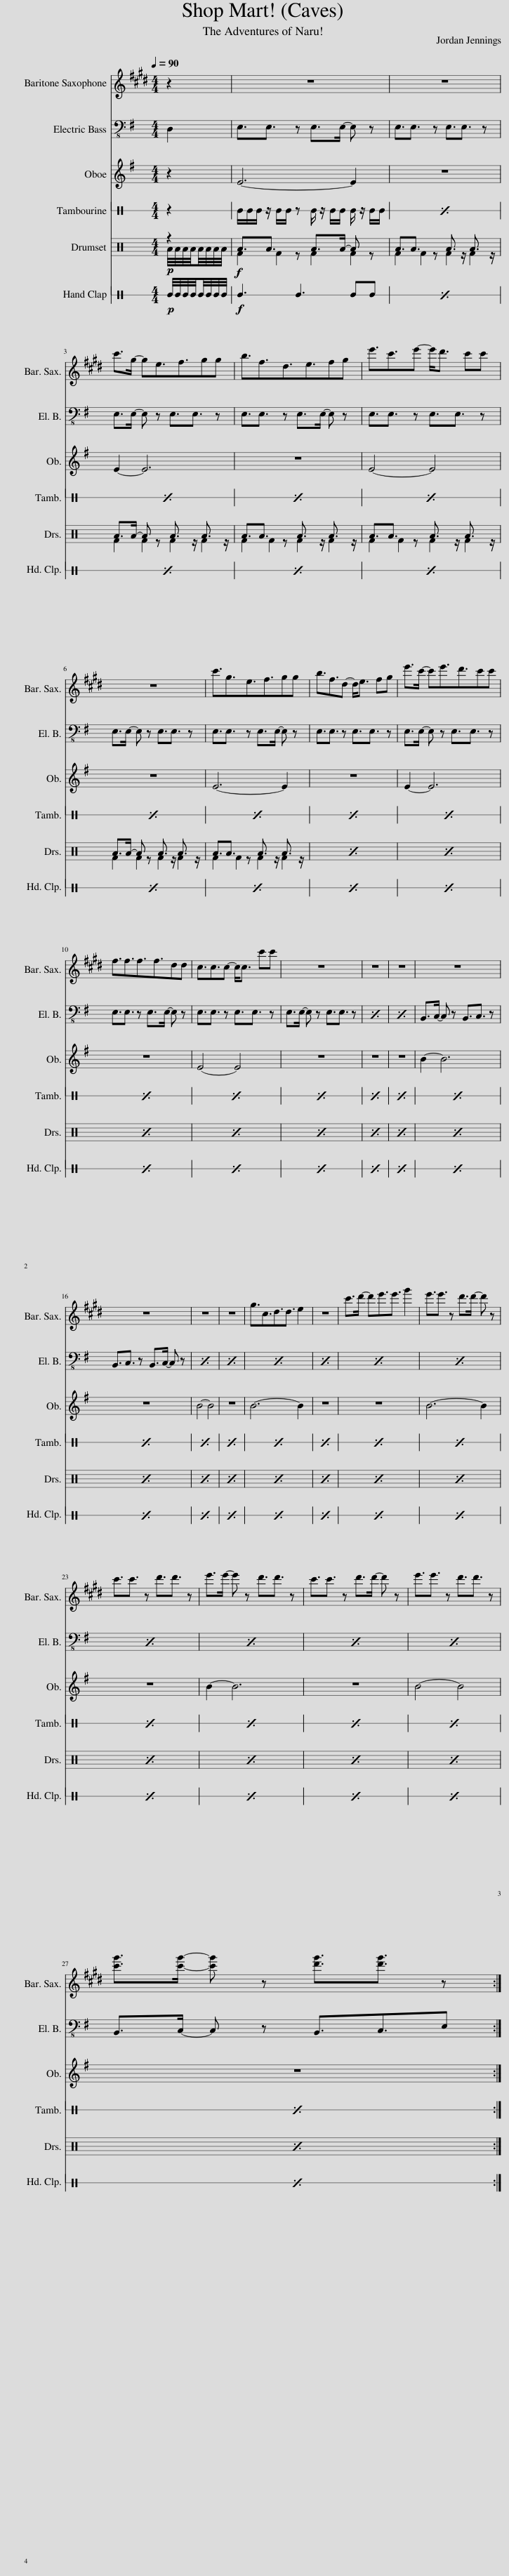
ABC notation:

X:1
%%score 1 2 3 4 ( 5 6 ) 7
L:1/8
Q:1/4=90
M:4/4
I:linebreak $
K:G
V:1 treble transpose=-21
V:2 bass-8
V:3 treble
V:4 perc stafflines=1
K:none
V:5 perc
K:none
V:6 perc
K:none
V:7 perc stafflines=1
K:none
V:1
[K:E] z2 | z8 | z8 |$ c'>g- ge3/2f3/2gg | b3/2f3/2d3/2e3/2fg | %5
 e'3/2c'3/2e'- e'<d' c'c' |$ z8 | c'3/2g3/2e3/2f3/2gg | b3/2f3/2d- d<e fg | e'>c'- c'e'3/2d'3/2c'c' |$ %10
 f3/2f3/2f3/2f3/2dd | c3/2c3/2c- c<c c'c' | z8 | z8 | z8 | %15
 z8 |$ z8 | z8 | z8 | g3/2c3/2d3/2d3/2 e2 | %20
 z8 | c'>d'- d'e'3/2e'3/2 g'2 | e'3/2e'3/2 z d'>d'- d' z |$ c'3/2c'3/2 z d'3/2d'3/2 z | e'>e'- e' z d'3/2d'3/2 z | %25
 c'3/2c'3/2 z d'>d'- d' z | e'3/2e'3/2 z d'3/2d'3/2 z |$ [c'g']>[c'g']- [c'g'] z [d'g']3/2[d'g']3/2 z :| %28
V:2
 D,2 | E,3/2E,3/2 z E,>E,- E, z | E,3/2E,3/2 z E,3/2E,3/2 z |$ E,>E,- E, z E,3/2E,3/2 z | E,3/2E,3/2 z E,>E,- E, z | %5
 E,3/2E,3/2 z E,3/2E,3/2 z |$ E,>E,- E, z E,3/2E,3/2 z | E,3/2E,3/2 z E,>E,- E, z | E,3/2E,3/2 z E,3/2E,3/2 z | E,>E,- E, z E,3/2E,3/2 z |$ %10
 E,3/2E,3/2 z E,>E,- E, z | E,3/2E,3/2 z E,3/2E,3/2 z | E,>E,- E, z E,3/2E,3/2 z | x8 | x8 | %15
 B,,>C,- C, z B,,3/2C,3/2 z |$ B,,3/2C,3/2 z B,,>C,- C, z | x8 | x8 | x8 | %20
 x8 | x8 | x8 |$ x8 | x8 | %25
 x8 | x8 |$ B,,>C,- C, z B,,3/2C,3/2E, :| %28
V:3
 z2 | E6- E2 | z8 |$ E2- E6 | z8 | %5
 E4- E4 |$ z8 | E6- E2 | z8 | E2- E6 |$ %10
 z8 | E4- E4 | z8 | z8 | z8 | %15
 B2- B6 |$ z8 | B4- B4 | z8 | B6- B2 | %20
 z8 | z8 | B6- B2 |$ z8 | B2- B6 | %25
 z8 | B4- B4 |$ z8 :| %28
V:4
[K:C] z2 | E/E/E/ z/ E/E/ z E/ z/ E/E/ E/ z/ E/E/ | x8 |$ x8 | x8 | %5
 x8 |$ x8 | x8 | x8 | x8 |$ %10
 x8 | x8 | x8 | x8 | x8 | %15
 x8 |$ x8 | x8 | x8 | x8 | %20
 x8 | x8 | x8 |$ x8 | x8 | %25
 x8 | x8 |$ x8 :| %28
V:5
[K:C]!p! z2 |!f! F2 F2 F2 F2 | F2 F2 F2 F2 |$ F2 F2 F2 F2 | F2 F2 F2 F2 | %5
 F2 F2 F2 F2 |$ F2 F2 F2 F2 | F2 F2 F2 F2 | x8 | x8 |$ %10
 x8 | x8 | x8 | x8 | x8 | %15
 x8 |$ x8 | x8 | x8 | x8 | %20
 x8 | x8 | x8 |$ x8 | x8 | %25
 x8 | x8 |$ x8 :| %28
V:6
[K:C] A/4A/4A/4A/4A/4A/4A/4A/4 | A3/2A3/2 z A>A- A z | A3/2A3/2 z A3/2 z/ A3/2 z/ |$ A>A- A z A3/2 z/ A3/2 z/ | A3/2A3/2 z A3/2 z/ A3/2 z/ | %5
 A3/2A3/2 z A3/2 z/ A3/2 z/ |$ A>A- A z A3/2 z/ A3/2 z/ | A3/2A3/2 z A3/2 z/ A3/2 z/ | x8 | x8 |$ %10
 x8 | x8 | x8 | x8 | x8 | %15
 x8 |$ x8 | x8 | x8 | x8 | %20
 x8 | x8 | x8 |$ x8 | x8 | %25
 x8 | x8 |$ x8 :| %28
V:7
[K:C]!p! E/4E/4E/4E/4E/4E/4E/4E/4 |!f! E3 E3 EE | x8 |$ x8 | x8 | %5
 x8 |$ x8 | x8 | x8 | x8 |$ %10
 x8 | x8 | x8 | x8 | x8 | %15
 x8 |$ x8 | x8 | x8 | x8 | %20
 x8 | x8 | x8 |$ x8 | x8 | %25
 x8 | x8 |$ x8 :| %28
